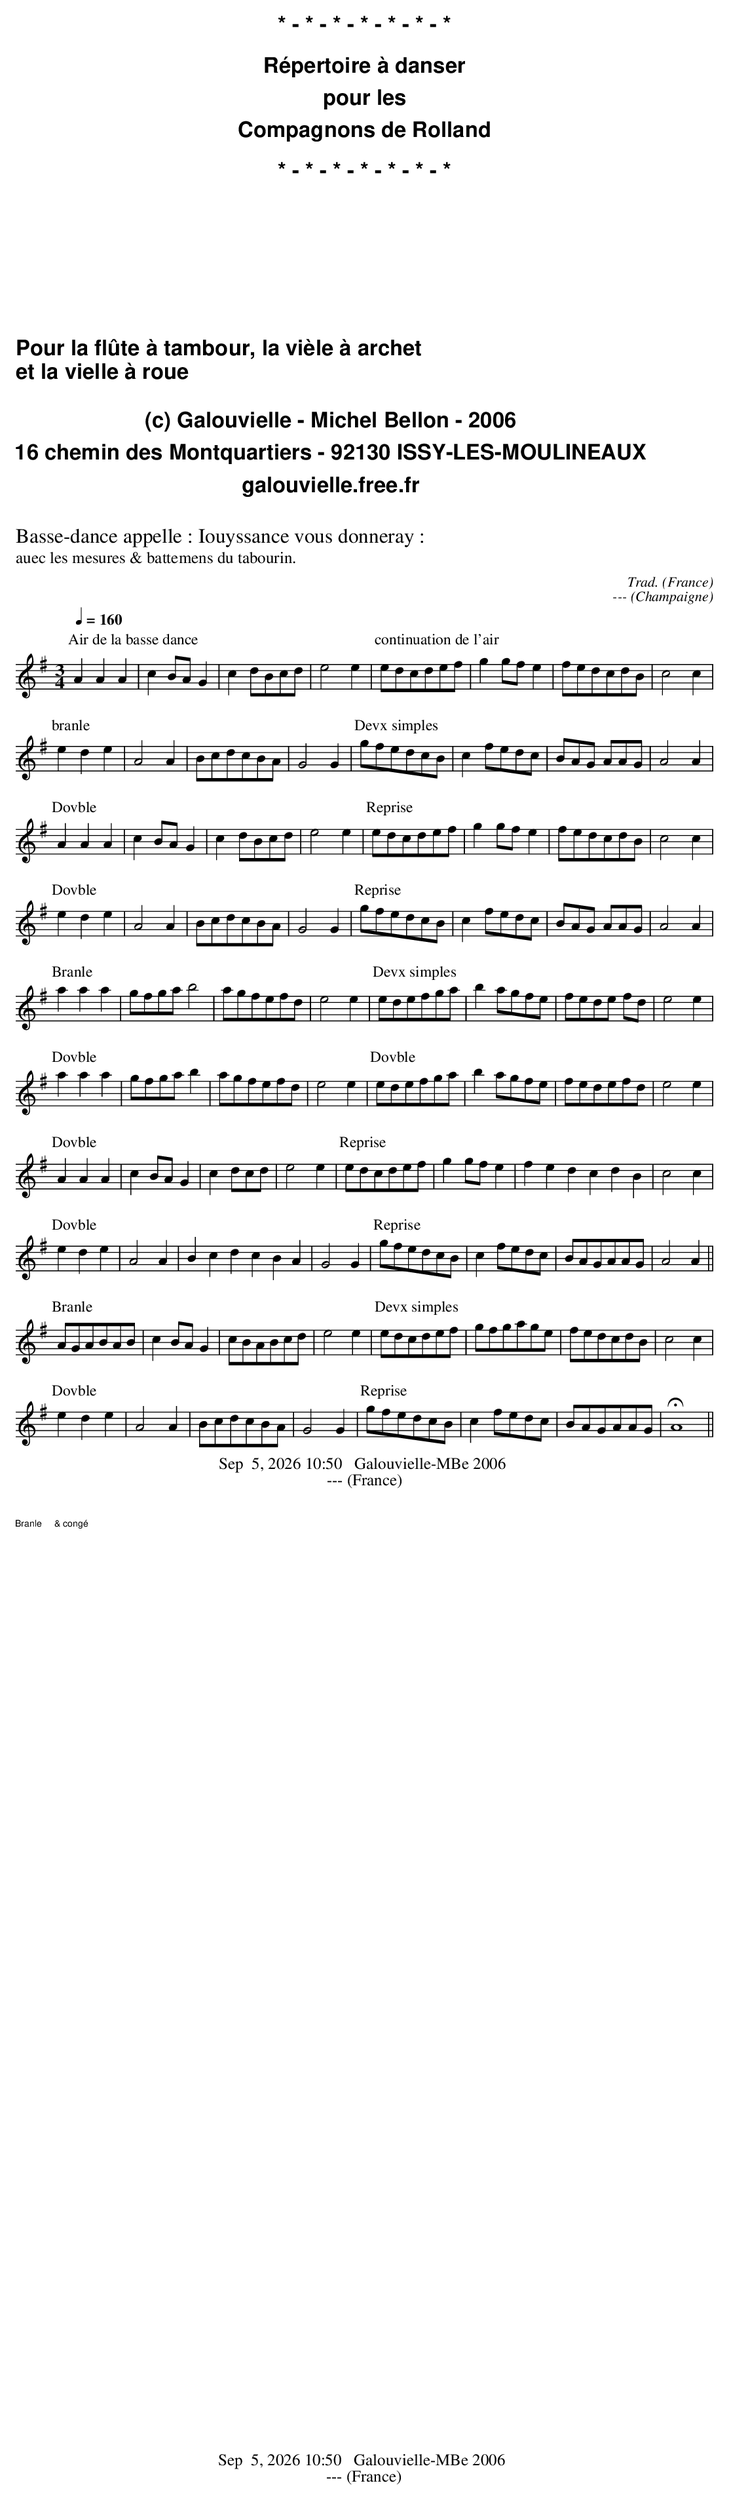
X:1
T:Basse-dance appelle : Iouyssance vous donneray :
T:auec les mesures & battemens du tabourin.
C:Trad.
O:France
M:3/4
L:1/4
Q:1/4=160
K:Gmaj
P:Air de la basse dance
AAA | cB/2A/2G | cd/2B/2c/2d/2 | e2 e | \
P:continuation de l'air
e/2d/2c/2d/2e/2f/2 | gg/2f/2e | f/2e/2d/2c/2d/2B/2 | c2c |
P:branle
ede | A2A | B/2c/2d/2c/2B/2A/2 | G2G | \
P:Devx simples
g/2f/2e/2d/2c/2B/2 | cf/2e/2d/2c/2 | B/2A/2G/2 A/2A/2G/2 | A2A |
P:Dovble
AAA | cB/2A/2G | cd/2B/2c/2d/2 | e2 e | \
P:Reprise
e/2d/2c/2d/2e/2f/2 | gg/2f/2e | f/2e/2d/2c/2d/2B/2 | c2c |
P:Dovble
ede | A2A | B/2c/2d/2c/2B/2A/2 | G2G | \
P:Reprise
g/2f/2e/2d/2c/2B/2 | cf/2e/2d/2c/2 | B/2A/2G/2 A/2A/2G/2 | A2A |
P:Branle
aaa | g/2f/2g/2a/2b2 | a/2g/2f/2e/2f/2d/2 | e2 e | \
P:Devx simples
e/2d/2e/2f/2g/2a/2 | ba/2g/2f/2e/2 | f/2e/2d/2e/2 f/2d/2 | e2 e |
P:Dovble
aaa | g/2f/2g/2a/2 b | a/2g/2f/2e/2f/2d/2 | e2 e | \
P:Dovble
e/2d/2e/2f/2g/2a/2 | b a/2g/2f/2e/2 | f/2e/2d/2e/2f/2d/2 | e2 e |
P:Dovble
AAA | c B/2A/2 G | c d/2c/2d/2 | e2 e | \
P:Reprise
e/2d/2c/2d/2e/2f/2 | g g/2f/2 e | fedcdB | c2 c |
P:Dovble
ede | A2 A | BcdcBA | G2 G | \
P:Reprise
g/2f/2e/2d/2c/2B/2 | c f/2e/2d/2c/2 | B/2A/2G/2A/2A/2G/2 | A2 A ||
P:Branle
A/2G/2A/2B/2A/2B/2 | c B/2A/2 G | c/2B/2A/2B/2c/2d/2 | e2 e | \
P:Devx simples
e/2d/2c/2d/2e/2f/2 | g/2f/2g/2a/2g/2e/2 | f/2e/2d/2c/2d/2B/2 | c2 c |
P:Dovble
ede | A2 A | B/2c/2d/2c/2B/2A/2 | G2 G | \
P:Reprise
g/2f/2e/2d/2c/2B/2 | c f/2e/2d/2c/2 | B/2A/2G/2A/2A/2G/2 | HA4 ||
